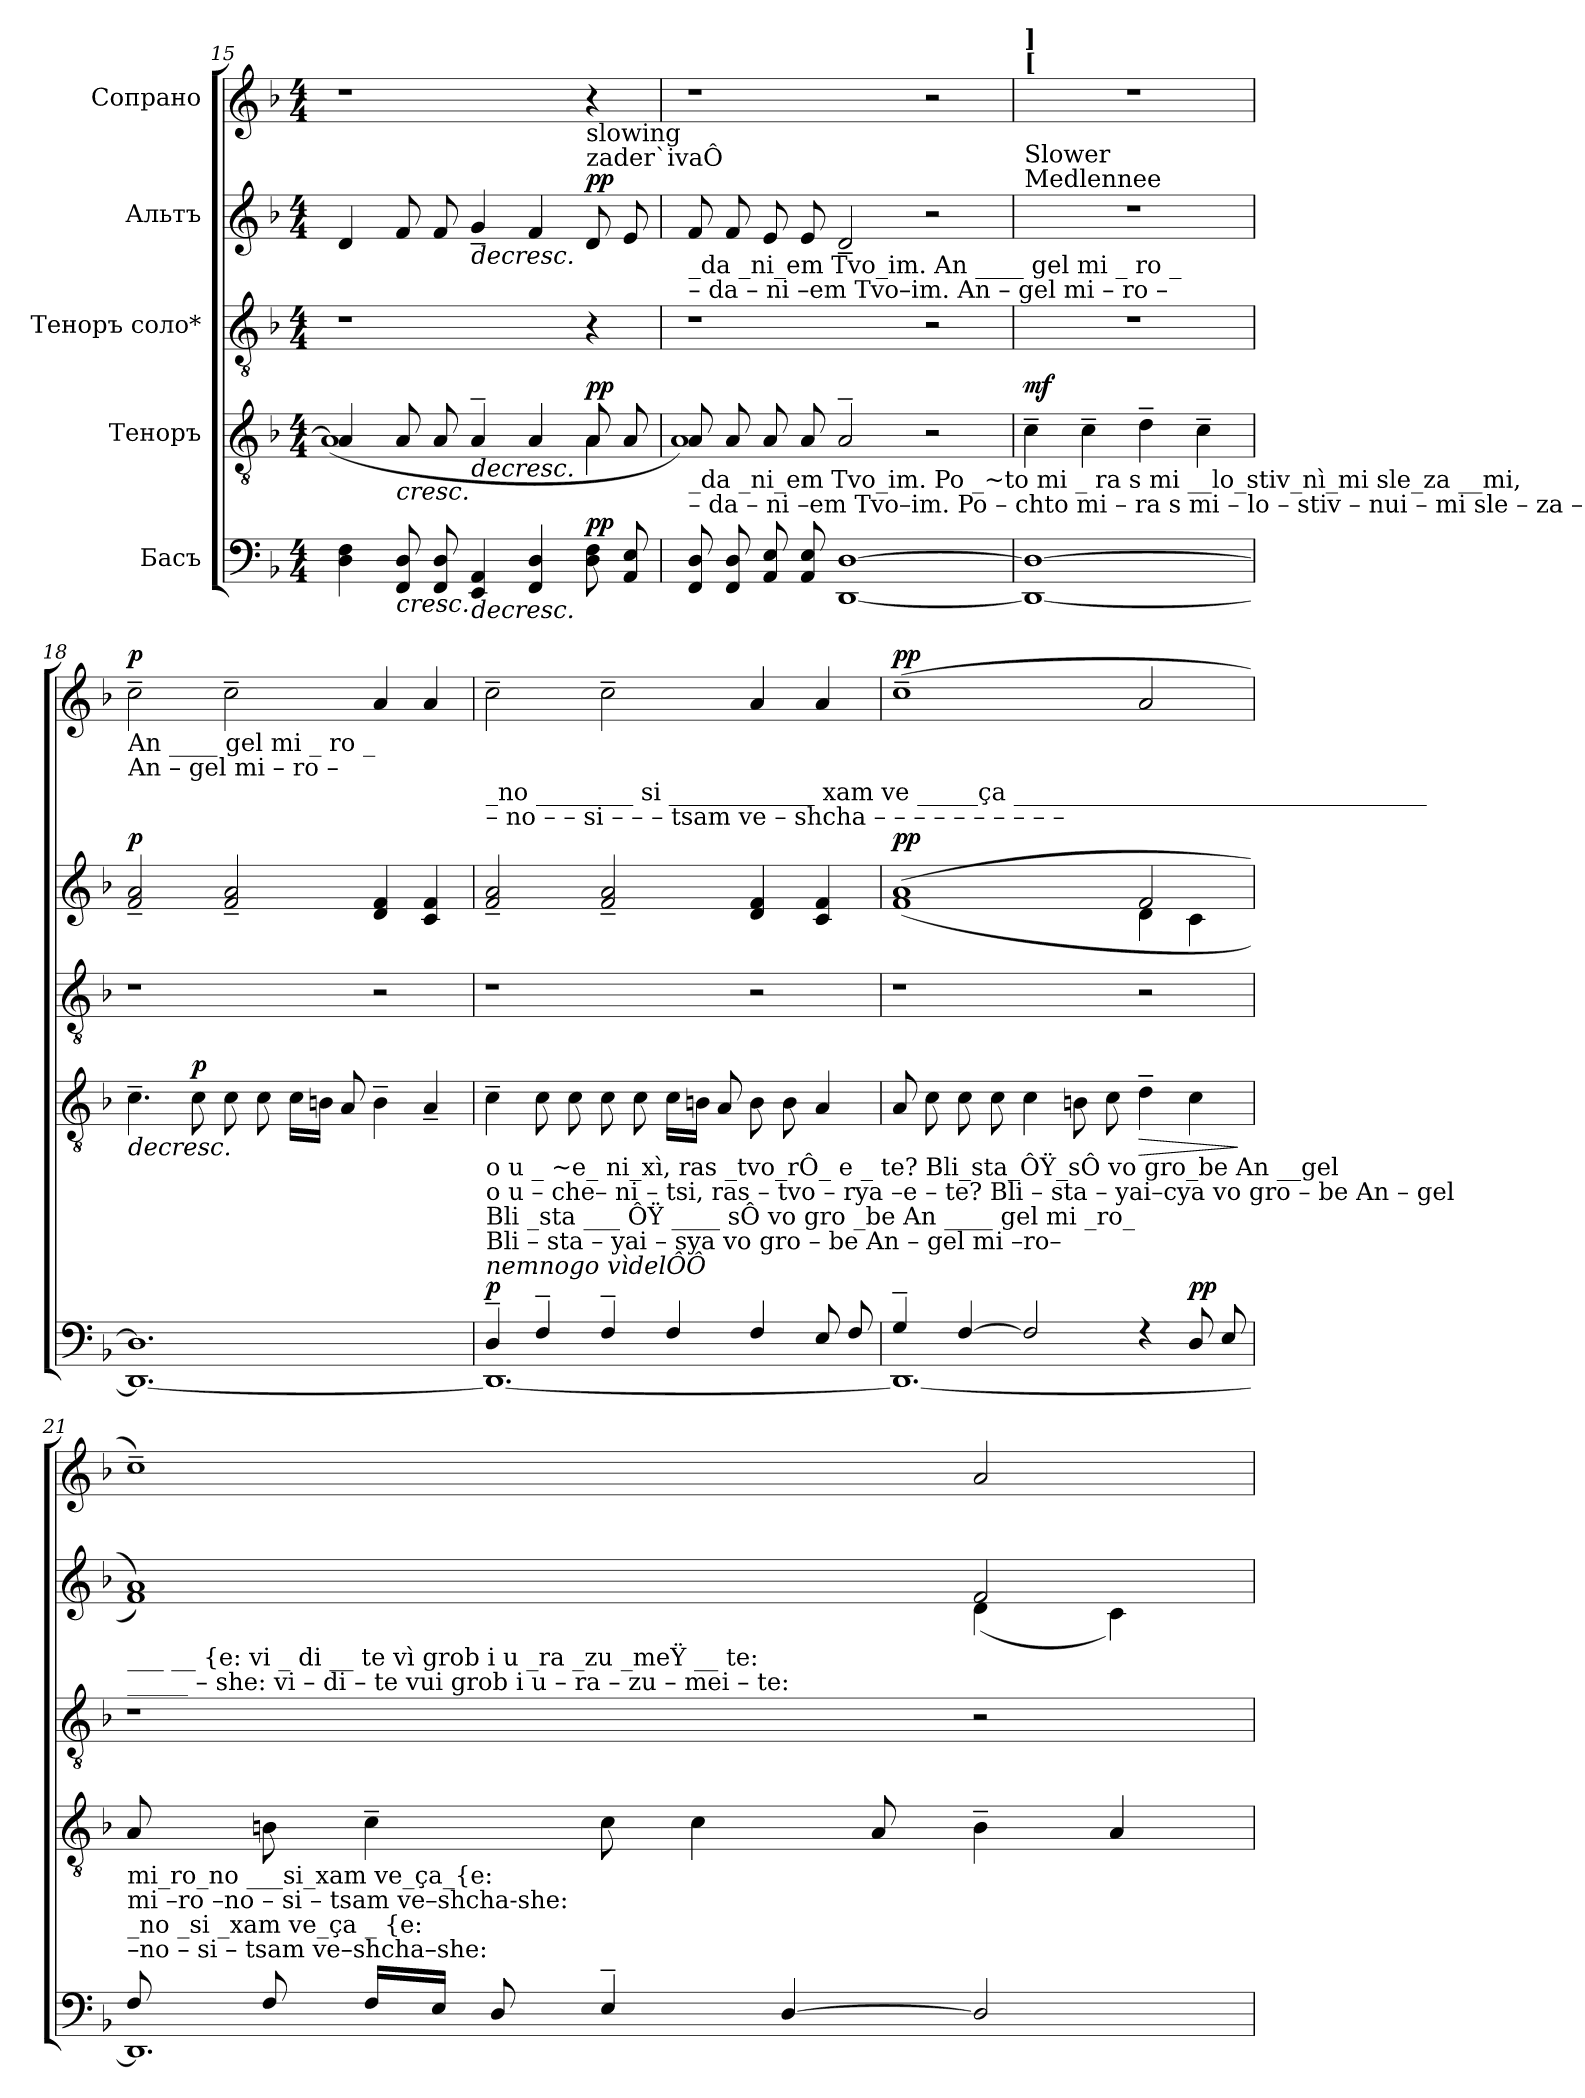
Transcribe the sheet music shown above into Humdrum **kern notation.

**kern	**dynam	**kern	**dynam	**kern	**kern	**dynam	**kern	**dynam
*part5	*part5	*part4	*part4	*part3	*part2	*part2	*part1	*part1
*staff5	*staff5	*staff4	*staff4	*staff3	*staff2	*staff2	*staff1	*staff1
*I"Басъ	*	*I"Теноръ	*	*I"Теноръ  соло*	*I"Альтъ	*	*I"Сопрано	*
*clefF4	*	*clefGv2	*	*clefGv2	*clefG2	*	*clefG2	*
*k[b-]	*	*k[b-]	*	*k[b-]	*k[b-]	*	*k[b-]	*
*M4/4	*	*M4/4	*	*M4/4	*M4/4	*	*M4/4	*
=15	=15	=15	=15	=15	=15	=15	=15	=15
*	*	*^	*	*	*	*	*	*
4D\ 4F\	.	4A/	(1A]	.	1r	4d/	.	1r	.
!	!LO:HP:b	!	!	!LO:HP:b	!	!	!	!	!
8FF/ 8D/	<	8A/	.	<	.	8f/	.	.	.
8FF/ 8D/	.	8A/	.	.	.	8f/	.	.	.
!	!LO:HP:b	!	!	!LO:HP:b	!	!	!LO:HP:b	!	!
4EE/ 4AA/	>	4A~/	.	>	.	4g~/	>	.	.
4FF/ 4D/	.	4A/	.	.	.	4f/	.	.	.
!	!	!	!	!	!	!LO:TX:a:t=zader`ivaÔ	!	!	!
!	!	!	!	!	!	!LO:TX:a:t=slowing	!	!	!
!	!LO:DY:a	!	!	!LO:DY:a	!	!	!LO:DY:a	!	!
8D\ 8F\	pp	8A/	4A\	pp	4r	8d/	pp	4r	.
8AA/ 8E/	.	8A/	.	.	.	8e/	.	.	.
*	*	*v	*v	*	*	*	*	*	*
.	]	.	]	.	.	]	.	.
!!LO:PB:g=z
=16	=16	=16	=16	=16	=16	=16	=16	=16
*^	*	*^	*	*	*	*	*	*
!	!	!	!	!	!	!	!LO:TX:b:t=_da _ni_em Tvo_im.                                                              An ____ gel                        mi _  ro _	!	!	!
!	!	!	!	!	!	!	!LO:TX:b:t=– da – ni –em  Tvo–im.                                                                                     An      –       gel                                 mi  –  ro –	!	!	!
!	!	!	!LO:TX:b:t=_da _ni_em Tvo_im.                          Po _~to  mi _ ra   s  mi __lo_stiv_nì_mi  sle_za __mi,	!	!	!	!	!	!	!
!	!	!	!LO:TX:b:t=– da – ni –em  Tvo–im.                                     Po – chto    mi –  ra      s   mi  –   lo – stiv –  nui – mi  sle – za  –   mi,	!	!	!	!	!	!	!
8FF/ 8D/	2ryy	.	8A/	1A)	.	1r	8f/	.	1r	.
8FF/ 8D/	.	.	8A/	.	.	.	8f/	.	.	.
8AA/ 8E/	.	.	8A/	.	.	.	8e/	.	.	.
8AA/ 8E/	.	.	8A/	.	.	.	8e/	.	.	.
[1D	[1DD	.	2A~/	.	.	.	2d~/	.	.	.
.	.	.	2r	2ryy	.	2r	2r	.	2r	.
*	*	*	*v	*v	*	*	*	*	*	*
=17	=17	=17	=17	=17	=17	=17	=17	=17	=17
*	*	*	*	*	*	*	*	*MM110	*
*	*	*	*^	*	*	*	*	*	*
!	!	!	!	!	!	!	!	!	!LO:TX:a:B:t=[	!
!	!	!	!	!	!	!	!	!	!LO:TX:a:B:t=]	!
!	!	!	!	!	!	!	!LO:TX:a:t=Medlennee	!	!	!
!	!	!	!	!	!	!	!LO:TX:a:t=Slower	!	!	!
!	!	!	!LO:TX:a:i:t=vìrazitelÝno	!	!	!	!	!	!	!
!	!	!	!LO:TX:a:t=with emphasis	!	!	!	!	!	!	!
!	!	!	!	!	!LO:DY:a	!	!	!	!	!
*	*	*	*v	*v	*	*	*	*	*	*
1D_	1DD_	.	4c~\	mf	1r	1r	.	1r	.
.	.	.	4c~\	.	.	.	.	.	.
.	.	.	4d~\	.	.	.	.	.	.
.	.	.	4c~\	.	.	.	.	.	.
=18	=18	=18	=18	=18	=18	=18	=18	=18	=18
!	!	!	!	!	!	!	!	!LO:TX:b:t=An ____ gel                        mi _  ro _	!
!	!	!	!	!	!	!	!	!LO:TX:b:t=An      –       gel                                 mi  –  ro –	!
!	!	!	!	!LO:HP:b	!	!	!LO:DY:a	!	!LO:DY:a
1.D]	1.DD_	.	4.c~\	>	1r	2f/~ 2a/~	p	2cc~\	p
!	!	!	!	!LO:DY:a	!	!	!	!	!
.	.	.	8c\	p	.	.	.	.	.
.	.	.	8c\	.	.	2f/~ 2a/~	.	2cc~\	.
.	.	.	8c\	.	.	.	.	.	.
.	.	.	16c\LL	.	.	.	.	.	.
.	.	.	16Bn\JJ	.	.	.	.	.	.
.	.	.	8A/	.	.	.	.	.	.
.	.	.	4B~\	.	2r	4d/ 4f/	.	4a/	.
.	.	.	4A~/	.	.	4c/ 4f/	.	4a/	.
*v	*v	*	*	*	*	*	*	*	*
.	.	.	[	.	.	.	.	.
!!LO:LB:g=z
=19	=19	=19	=19	=19	=19	=19	=19	=19
*^	*	*	*	*	*	*	*	*
!	!	!	!	!	!	!	!	!LO:TX:b:t=_no ________ si ____________ xam        ve _____ça __________________________________	!
!	!	!	!	!	!	!	!	!LO:TX:b:t=– no       –      –       si       –      –      –         tsam          ve       –     shcha       –      –      –      –      –      –      –      –       –      –	!
!	!	!	!LO:TX:b:t=o        u _ ~e_ ni_xì,  ras _tvo_rÔ_ e _ te?         Bli_sta_ÔŸ_sÔ  vo     gro_be  An __gel	!	!	!	!	!	!
!	!	!	!LO:TX:b:t=o           u – che– ni – tsi,    ras  – tvo – rya –e –  te?               Bli  – sta – yai–cya  vo      gro – be   An   –   gel	!	!	!	!	!	!
!	!	!	!LO:TX:b:t=Bli _sta ___ ÔŸ ____ sÔ            vo         gro _be    An ____ gel                                        mi _ro_	!	!	!	!	!	!
!	!	!	!LO:TX:b:t=Bli  –  sta     –    yai     –      sya               vo             gro  – be      An     –       gel                                                       mi –ro–	!	!	!	!	!	!
!LO:TX:a:i:t=nemnogo vìdelÔÔ	!	!	!	!	!	!	!	!	!
!	!	!LO:DY:a	!	!	!	!	!	!	!
4D~/	1.DD_	p	4c~\	.	1r	2f/~ 2a/~	.	2cc~\	.
4F~/	.	.	8c\	.	.	.	.	.	.
.	.	.	8c\	.	.	.	.	.	.
4F~/	.	.	8c\	.	.	2f/~ 2a/~	.	2cc~\	.
.	.	.	8c\	.	.	.	.	.	.
4F/	.	.	16c\LL	.	.	.	.	.	.
.	.	.	16Bn\JJ	.	.	.	.	.	.
.	.	.	8A/	.	.	.	.	.	.
4F/	.	.	8B\	.	2r	4d/ 4f/	.	4a/	.
.	.	.	8B\	.	.	.	.	.	.
8E/	.	.	4A/	.	.	4c/ 4f/	.	4a/	.
8F/	.	.	.	.	.	.	.	.	.
=20	=20	=20	=20	=20	=20	=20	=20	=20	=20
*	*	*	*	*	*	*^	*	*	*
!	!	!	!	!	!	!	!	!LO:DY:a	!	!LO:DY:a
4G~/	1.DD_	.	8A/	.	1r	(1a	(1f	pp	(1cc~	pp
.	.	.	8c\	.	.	.	.	.	.	.
[4F/	.	.	8c\	.	.	.	.	.	.	.
.	.	.	8c\	.	.	.	.	.	.	.
2F/]	.	.	4c\	.	.	.	.	.	.	.
.	.	.	8Bn\	.	.	.	.	.	.	.
.	.	.	8c\	.	.	.	.	.	.	.
!	!	!	!	!LO:HP:b	!	!	!	!	!	!
4r	.	.	4d~\	>	2r	2f/	4d\	.	2a/	.
!	!	!LO:DY:a	!	!	!	!	!	!	!	!
8D/	.	pp	4c\	.	.	.	4c\	.	.	.
8E/	.	.	.	.	.	.	.	.	.	.
*v	*v	*	*	*	*	*v	*v	*	*	*
.	[	.	] ]	.	.	.	.	.
!!LO:PB:g=z
=21	=21	=21	=21	=21	=21	=21	=21	=21
*^	*	*	*	*	*^	*	*	*
!	!	!	!	!	!	!LO:TX:b:t=___                                    __ {e&colon;            vi _ di __ te   vì    grob    i    u _ra _zu _meŸ __  te&colon;	!	!	!	!
!	!	!	!	!	!	!LO:TX:b:t=_____                                                 –   she&colon;                vi   –   di   –    te     vui     grob      i       u – ra – zu – mei    –     te&colon;	!	!	!	!
!	!	!	!LO:TX:b:t=mi_ro_no ___si_xam      ve_ça_{e&colon;	!	!	!	!	!	!	!
!	!	!	!LO:TX:b:t=mi –ro –no     –   si – tsam     ve–shcha-she&colon;	!	!	!	!	!	!	!
!	!	!	!LO:TX:b:t=_no _si _xam ve_ça _ {e&colon;	!	!	!	!	!	!	!
!	!	!	!LO:TX:b:t=–no – si – tsam  ve–shcha–she&colon;	!	!	!	!	!	!	!
8F/	1.DD]	.	8A/	.	1r	1f 1a))	1ryy	.	1cc~)	.
8F/	.	.	8Bn\	.	.	.	.	.	.	.
16F/LL	.	.	4c~\	.	.	.	.	.	.	.
16E/JJ	.	.	.	.	.	.	.	.	.	.
8D/	.	.	.	.	.	.	.	.	.	.
4E~/	.	.	8c\	.	.	.	.	.	.	.
.	.	.	4c\	.	.	.	.	.	.	.
[4D/	.	.	.	.	.	.	.	.	.	.
.	.	.	8A/	.	.	.	.	.	.	.
2D/]	.	.	4B~\	.	2r	2f/	(4d\	.	2a/	.
.	.	.	4A/	.	.	.	4c\)	.	.	.
*v	*v	*	*	*	*	*v	*v	*	*	*
=	=	=	=	=	=	=	=	=
*-	*-	*-	*-	*-	*-	*-	*-	*-
